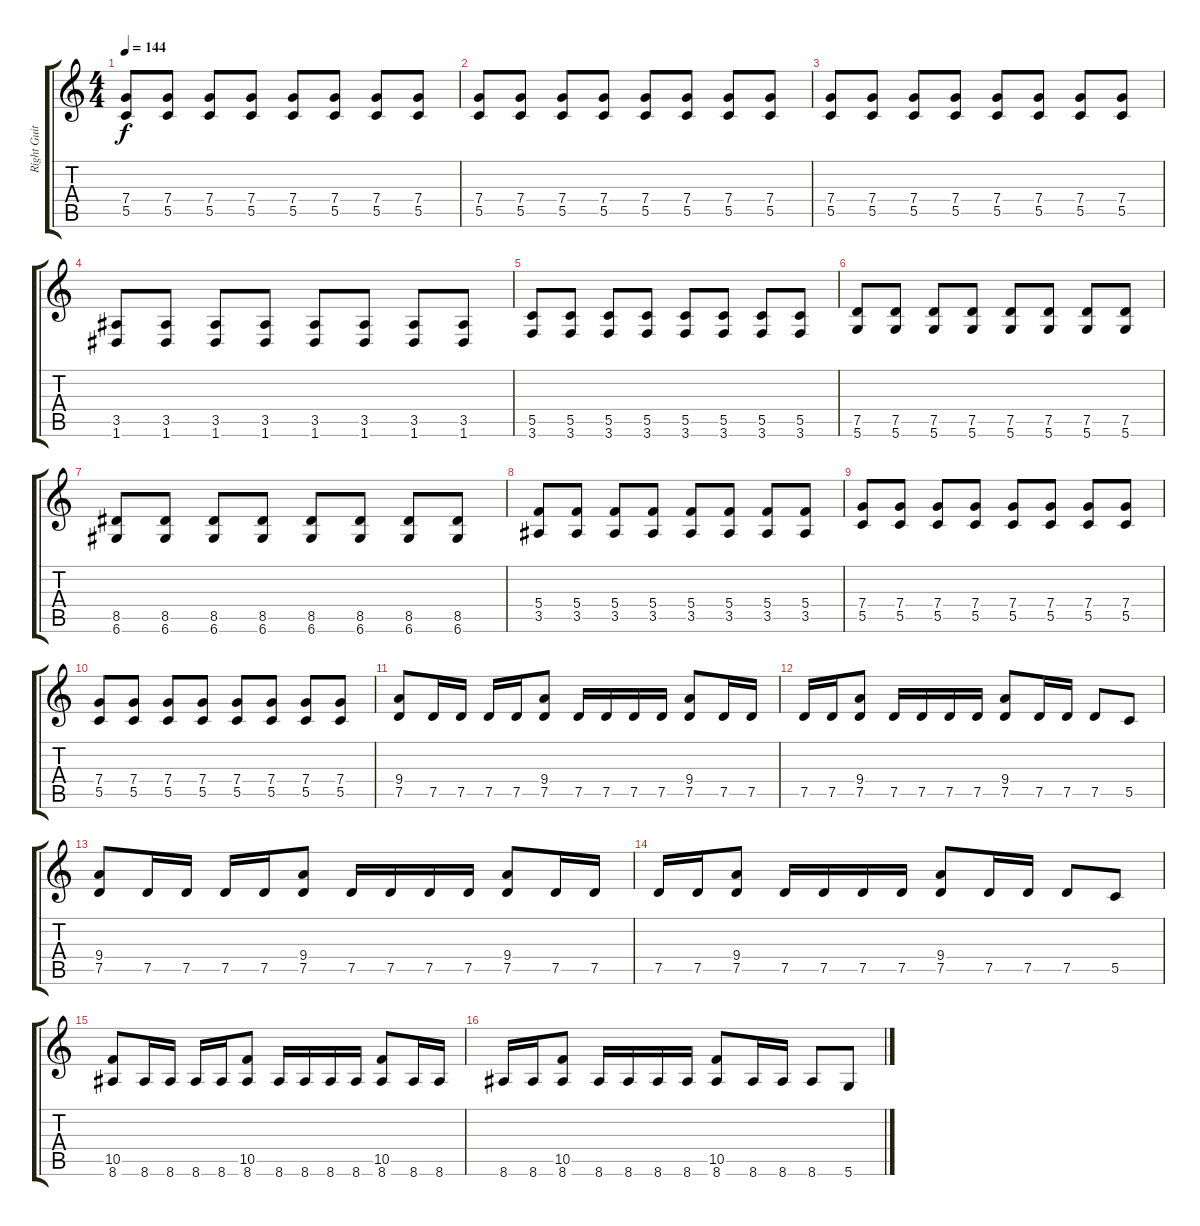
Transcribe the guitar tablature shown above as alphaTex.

\track ("Right Guitar" "Right Guit") {instrument distortionguitar}
\staff {score tabs}
\tuning (D4 A3 F3 C3 G2 D2) {hide}
\ts (4 4)
\tempo 144
\clef g2
\ks c
(7.4 5.5).8{dy f} (7.4 5.5).8 (7.4 5.5).8 (7.4 5.5).8 (7.4 5.5).8 (7.4 5.5).8 (7.4 5.5).8 (7.4 5.5).8 |
(7.4 5.5).8 (7.4 5.5).8 (7.4 5.5).8 (7.4 5.5).8 (7.4 5.5).8 (7.4 5.5).8 (7.4 5.5).8 (7.4 5.5).8 |
(7.4 5.5).8 (7.4 5.5).8 (7.4 5.5).8 (7.4 5.5).8 (7.4 5.5).8 (7.4 5.5).8 (7.4 5.5).8 (7.4 5.5).8 |
(3.5 1.6).8 (3.5 1.6).8 (3.5 1.6).8 (3.5 1.6).8 (3.5 1.6).8 (3.5 1.6).8 (3.5 1.6).8 (3.5 1.6).8 |
(5.5 3.6).8 (5.5 3.6).8 (5.5 3.6).8 (5.5 3.6).8 (5.5 3.6).8 (5.5 3.6).8 (5.5 3.6).8 (5.5 3.6).8 |
(7.5 5.6).8 (7.5 5.6).8 (7.5 5.6).8 (7.5 5.6).8 (7.5 5.6).8 (7.5 5.6).8 (7.5 5.6).8 (7.5 5.6).8 |
(8.5 6.6).8 (8.5 6.6).8 (8.5 6.6).8 (8.5 6.6).8 (8.5 6.6).8 (8.5 6.6).8 (8.5 6.6).8 (8.5 6.6).8 |
(5.4 3.5).8 (5.4 3.5).8 (5.4 3.5).8 (5.4 3.5).8 (5.4 3.5).8 (5.4 3.5).8 (5.4 3.5).8 (5.4 3.5).8 |
(7.4 5.5).8 (7.4 5.5).8 (7.4 5.5).8 (7.4 5.5).8 (7.4 5.5).8 (7.4 5.5).8 (7.4 5.5).8 (7.4 5.5).8 |
(7.4 5.5).8 (7.4 5.5).8 (7.4 5.5).8 (7.4 5.5).8 (7.4 5.5).8 (7.4 5.5).8 (7.4 5.5).8 (7.4 5.5).8 |
(9.4 7.5).8 7.5.16 7.5.16 7.5.16 7.5.16 (9.4 7.5).8 7.5.16 7.5.16 7.5.16 7.5.16 (9.4 7.5).8 7.5.16 7.5.16 |
7.5.16 7.5.16 (9.4 7.5).8 7.5.16 7.5.16 7.5.16 7.5.16 (9.4 7.5).8 7.5.16 7.5.16 7.5.8 5.5.8 |
(9.4 7.5).8 7.5.16 7.5.16 7.5.16 7.5.16 (9.4 7.5).8 7.5.16 7.5.16 7.5.16 7.5.16 (9.4 7.5).8 7.5.16 7.5.16 |
7.5.16 7.5.16 (9.4 7.5).8 7.5.16 7.5.16 7.5.16 7.5.16 (9.4 7.5).8 7.5.16 7.5.16 7.5.8 5.5.8 |
(10.5 8.6).8 8.6.16 8.6.16 8.6.16 8.6.16 (10.5 8.6).8 8.6.16 8.6.16 8.6.16 8.6.16 (10.5 8.6).8 8.6.16 8.6.16 |
8.6.16 8.6.16 (10.5 8.6).8 8.6.16 8.6.16 8.6.16 8.6.16 (10.5 8.6).8 8.6.16 8.6.16 8.6.8 5.6.8
